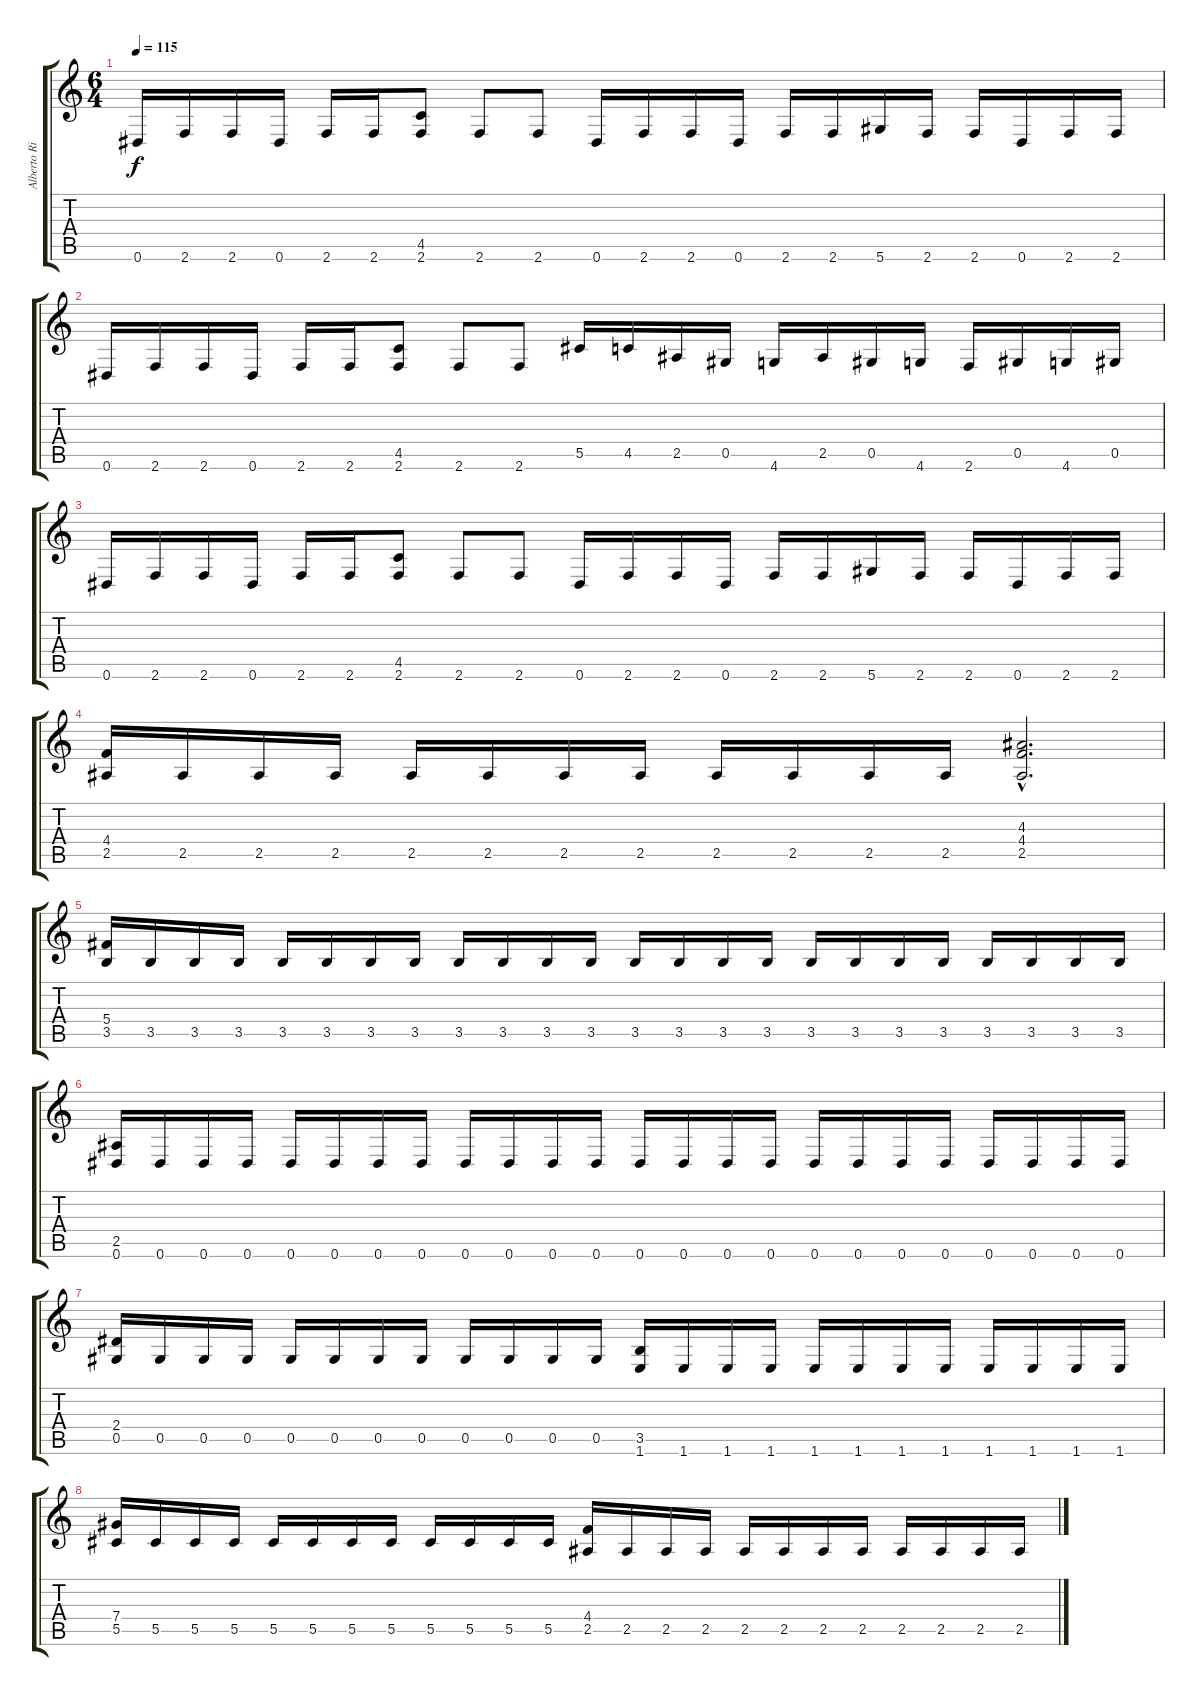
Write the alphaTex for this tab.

\track ("Alberto Rionda" "Alberto Ri") {instrument distortionguitar}
\staff {score tabs}
\tuning (Eb4 Bb3 Gb3 Db3 Ab2 Eb2) {hide}
\ts (6 4)
\tempo 115
\clef g2
\ks c
0.6.16{dy f} 2.6.16 2.6.16 0.6.16 2.6.16 2.6.16 (4.5 2.6).8 2.6.8 2.6.8 0.6.16 2.6.16 2.6.16 0.6.16 2.6.16 2.6.16 5.6.16 2.6.16 2.6.16 0.6.16 2.6.16 2.6.16 |
0.6.16 2.6.16 2.6.16 0.6.16 2.6.16 2.6.16 (4.5 2.6).8 2.6.8 2.6.8 5.5.16 4.5.16 2.5.16 0.5.16 4.6.16 2.5.16 0.5.16 4.6.16 2.6.16 0.5.16 4.6.16 0.5.16 |
0.6.16 2.6.16 2.6.16 0.6.16 2.6.16 2.6.16 (4.5 2.6).8 2.6.8 2.6.8 0.6.16 2.6.16 2.6.16 0.6.16 2.6.16 2.6.16 5.6.16 2.6.16 2.6.16 0.6.16 2.6.16 2.6.16 |
(4.4 2.5).16 2.5.16 2.5.16 2.5.16 2.5.16 2.5.16 2.5.16 2.5.16 2.5.16 2.5.16 2.5.16 2.5.16 (4.3{hac} 4.4{hac} 2.5{hac}).2{d} |
(5.4 3.5).16 3.5.16 3.5.16 3.5.16 3.5.16 3.5.16 3.5.16 3.5.16 3.5.16 3.5.16 3.5.16 3.5.16 3.5.16 3.5.16 3.5.16 3.5.16 3.5.16 3.5.16 3.5.16 3.5.16 3.5.16 3.5.16 3.5.16 3.5.16 |
(2.5 0.6).16 0.6.16 0.6.16 0.6.16 0.6.16 0.6.16 0.6.16 0.6.16 0.6.16 0.6.16 0.6.16 0.6.16 0.6.16 0.6.16 0.6.16 0.6.16 0.6.16 0.6.16 0.6.16 0.6.16 0.6.16 0.6.16 0.6.16 0.6.16 |
(2.4 0.5).16 0.5.16 0.5.16 0.5.16 0.5.16 0.5.16 0.5.16 0.5.16 0.5.16 0.5.16 0.5.16 0.5.16 (3.5 1.6).16 1.6.16 1.6.16 1.6.16 1.6.16 1.6.16 1.6.16 1.6.16 1.6.16 1.6.16 1.6.16 1.6.16 |
(7.4 5.5).16 5.5.16 5.5.16 5.5.16 5.5.16 5.5.16 5.5.16 5.5.16 5.5.16 5.5.16 5.5.16 5.5.16 (4.4 2.5).16 2.5.16 2.5.16 2.5.16 2.5.16 2.5.16 2.5.16 2.5.16 2.5.16 2.5.16 2.5.16 2.5.16
